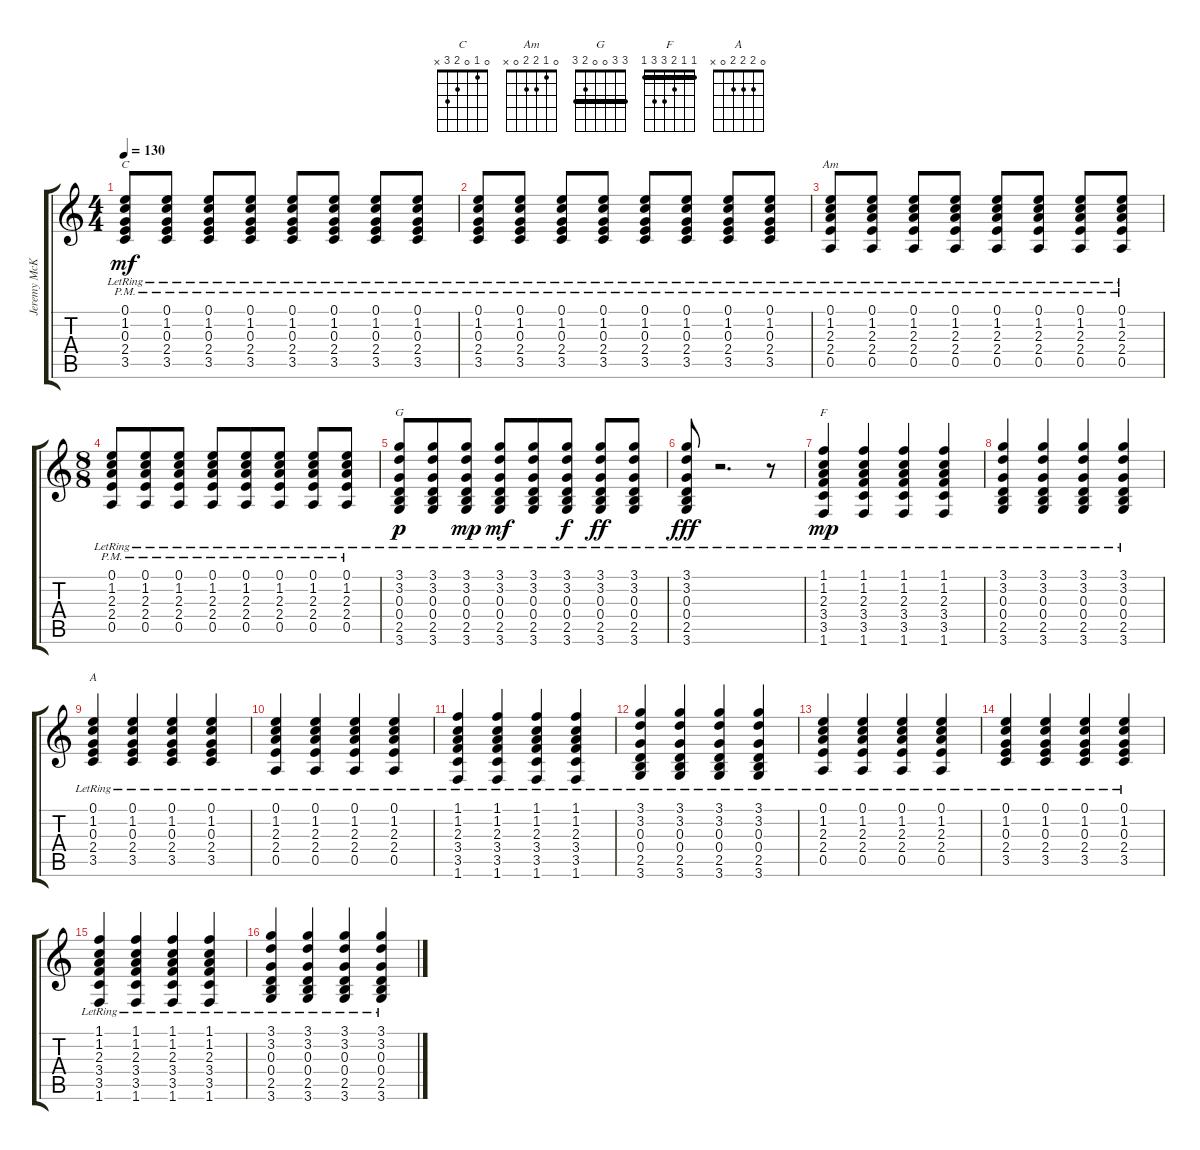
\track ("Jeremy McKinnon" "Jeremy McK") {instrument acousticguitarsteel}
\staff {score tabs}
\tuning (E4 B3 G3 D3 A2 E2) {hide}
\chord ("C" 0 1 0 2 3 x)
\chord ("Am" 0 1 2 2 0 x)
\chord ("G" 3 3 0 0 2 3) {barre 3}
\chord ("F" 1 1 2 3 3 1) {barre 1}
\chord ("A" 0 2 2 2 0 x)
\ts (4 4)
\tempo 130
\clef g2
\ks c
(0.1{pm} 1.2{pm} 0.3{pm lr} 2.4{pm lr} 3.5{pm lr}).8{ch "C" dy mf} (0.1{pm} 1.2{pm} 0.3{pm lr} 2.4{pm lr} 3.5{pm lr}).8 (0.1{pm} 1.2{pm} 0.3{pm lr} 2.4{pm lr} 3.5{pm lr}).8 (0.1{pm} 1.2{pm} 0.3{pm lr} 2.4{pm lr} 3.5{pm lr}).8 (0.1{pm} 1.2{pm} 0.3{pm lr} 2.4{pm lr} 3.5{pm lr}).8 (0.1{pm} 1.2{pm} 0.3{pm lr} 2.4{pm lr} 3.5{pm lr}).8 (0.1{pm} 1.2{pm} 0.3{pm lr} 2.4{pm lr} 3.5{pm lr}).8 (0.1{pm} 1.2{pm} 0.3{pm lr} 2.4{pm lr} 3.5{pm lr}).8 |
(0.1{pm} 1.2{pm} 0.3{pm lr} 2.4{pm lr} 3.5{pm lr}).8 (0.1{pm} 1.2{pm} 0.3{pm lr} 2.4{pm lr} 3.5{pm lr}).8 (0.1{pm} 1.2{pm} 0.3{pm lr} 2.4{pm lr} 3.5{pm lr}).8 (0.1{pm} 1.2{pm} 0.3{pm lr} 2.4{pm lr} 3.5{pm lr}).8 (0.1{pm} 1.2{pm} 0.3{pm lr} 2.4{pm lr} 3.5{pm lr}).8 (0.1{pm} 1.2{pm} 0.3{pm lr} 2.4{pm lr} 3.5{pm lr}).8 (0.1{pm} 1.2{pm} 0.3{pm lr} 2.4{pm lr} 3.5{pm lr}).8 (0.1{pm} 1.2{pm} 0.3{pm lr} 2.4{pm lr} 3.5{pm lr}).8 |
(0.1{pm} 1.2{pm} 2.3{pm lr} 2.4{pm lr} 0.5{pm lr}).8{ch "Am"} (0.1{pm} 1.2{pm} 2.3{pm lr} 2.4{pm lr} 0.5{pm lr}).8 (0.1{pm} 1.2{pm} 2.3{pm lr} 2.4{pm lr} 0.5{pm lr}).8 (0.1{pm} 1.2{pm} 2.3{pm lr} 2.4{pm lr} 0.5{pm lr}).8 (0.1{pm} 1.2{pm} 2.3{pm lr} 2.4{pm lr} 0.5{pm lr}).8 (0.1{pm} 1.2{pm} 2.3{pm lr} 2.4{pm lr} 0.5{pm lr}).8 (0.1{pm} 1.2{pm} 2.3{pm lr} 2.4{pm lr} 0.5{pm lr}).8 (0.1{pm} 1.2{pm} 2.3{pm lr} 2.4{pm lr} 0.5{pm lr}).8 |
\ts (8 8)
(0.1{pm} 1.2{pm} 2.3{pm lr} 2.4{pm lr} 0.5{pm lr}).8 (0.1{pm} 1.2{pm} 2.3{pm lr} 2.4{pm lr} 0.5{pm lr}).8 (0.1{pm} 1.2{pm} 2.3{pm lr} 2.4{pm lr} 0.5{pm lr}).8 (0.1{pm} 1.2{pm} 2.3{pm lr} 2.4{pm lr} 0.5{pm lr}).8 (0.1{pm} 1.2{pm} 2.3{pm lr} 2.4{pm lr} 0.5{pm lr}).8 (0.1{pm} 1.2{pm} 2.3{pm lr} 2.4{pm lr} 0.5{pm lr}).8 (0.1{pm} 1.2{pm} 2.3{pm lr} 2.4{pm lr} 0.5{pm lr}).8 (0.1{pm} 1.2{pm} 2.3{pm lr} 2.4{pm lr} 0.5{pm lr}).8 |
(3.1 3.2 0.3{lr} 0.4{lr} 2.5{lr} 3.6{lr}).8{ch "G" dy p} (3.1 3.2 0.3{lr} 0.4{lr} 2.5{lr} 3.6{lr}).8 (3.1 3.2 0.3{lr} 0.4{lr} 2.5{lr} 3.6{lr}).8{dy mp} (3.1 3.2 0.3{lr} 0.4{lr} 2.5{lr} 3.6{lr}).8{dy mf} (3.1 3.2 0.3{lr} 0.4{lr} 2.5{lr} 3.6{lr}).8 (3.1 3.2 0.3{lr} 0.4{lr} 2.5{lr} 3.6{lr}).8{dy f} (3.1 3.2 0.3{lr} 0.4{lr} 2.5{lr} 3.6{lr}).8{dy ff} (3.1 3.2 0.3{lr} 0.4{lr} 2.5{lr} 3.6{lr}).8 |
(3.1 3.2 0.3{lr} 0.4{lr} 2.5{lr} 3.6{lr}).8{dy fff} r.2{d} r.8 |
(1.1 1.2 2.3{lr} 3.4{lr} 3.5{lr} 1.6{lr}).4{ch "F" dy mp} (1.1 1.2 2.3{lr} 3.4{lr} 3.5{lr} 1.6{lr}).4 (1.1 1.2 2.3{lr} 3.4{lr} 3.5{lr} 1.6{lr}).4 (1.1 1.2 2.3{lr} 3.4{lr} 3.5{lr} 1.6{lr}).4 |
(3.1 3.2 0.3{lr} 0.4{lr} 2.5{lr} 3.6{lr}).4 (3.1 3.2 0.3{lr} 0.4{lr} 2.5{lr} 3.6{lr}).4 (3.1 3.2 0.3{lr} 0.4{lr} 2.5{lr} 3.6{lr}).4 (3.1 3.2 0.3{lr} 0.4{lr} 2.5{lr} 3.6{lr}).4 |
(0.1 1.2 0.3{lr} 2.4{lr} 3.5{lr}).4{ch "A"} (0.1 1.2 0.3{lr} 2.4{lr} 3.5{lr}).4 (0.1 1.2 0.3{lr} 2.4{lr} 3.5{lr}).4 (0.1 1.2 0.3{lr} 2.4{lr} 3.5{lr}).4 |
(0.1 1.2 2.3{lr} 2.4{lr} 0.5{lr}).4 (0.1 1.2 2.3{lr} 2.4{lr} 0.5{lr}).4 (0.1 1.2 2.3{lr} 2.4{lr} 0.5{lr}).4 (0.1 1.2 2.3{lr} 2.4{lr} 0.5{lr}).4 |
(1.1 1.2 2.3{lr} 3.4{lr} 3.5{lr} 1.6{lr}).4 (1.1 1.2 2.3{lr} 3.4{lr} 3.5{lr} 1.6{lr}).4 (1.1 1.2 2.3{lr} 3.4{lr} 3.5{lr} 1.6{lr}).4 (1.1 1.2 2.3{lr} 3.4{lr} 3.5{lr} 1.6{lr}).4 |
(3.1 3.2 0.3{lr} 0.4{lr} 2.5{lr} 3.6{lr}).4 (3.1 3.2 0.3{lr} 0.4{lr} 2.5{lr} 3.6{lr}).4 (3.1 3.2 0.3{lr} 0.4{lr} 2.5{lr} 3.6{lr}).4 (3.1 3.2 0.3{lr} 0.4{lr} 2.5{lr} 3.6{lr}).4 |
(0.1 1.2 2.3{lr} 2.4{lr} 0.5{lr}).4 (0.1 1.2 2.3{lr} 2.4{lr} 0.5{lr}).4 (0.1 1.2 2.3{lr} 2.4{lr} 0.5{lr}).4 (0.1 1.2 2.3{lr} 2.4{lr} 0.5{lr}).4 |
(0.1 1.2 0.3{lr} 2.4{lr} 3.5{lr}).4 (0.1 1.2 0.3{lr} 2.4{lr} 3.5{lr}).4 (0.1 1.2 0.3{lr} 2.4{lr} 3.5{lr}).4 (0.1 1.2 0.3{lr} 2.4{lr} 3.5{lr}).4 |
(1.1 1.2 2.3{lr} 3.4{lr} 3.5{lr} 1.6{lr}).4 (1.1 1.2 2.3{lr} 3.4{lr} 3.5{lr} 1.6{lr}).4 (1.1 1.2 2.3{lr} 3.4{lr} 3.5{lr} 1.6{lr}).4 (1.1 1.2 2.3{lr} 3.4{lr} 3.5{lr} 1.6{lr}).4 |
(3.1 3.2 0.3{lr} 0.4{lr} 2.5{lr} 3.6{lr}).4 (3.1 3.2 0.3{lr} 0.4{lr} 2.5{lr} 3.6{lr}).4 (3.1 3.2 0.3{lr} 0.4{lr} 2.5{lr} 3.6{lr}).4 (3.1 3.2 0.3{lr} 0.4{lr} 2.5{lr} 3.6{lr}).4
